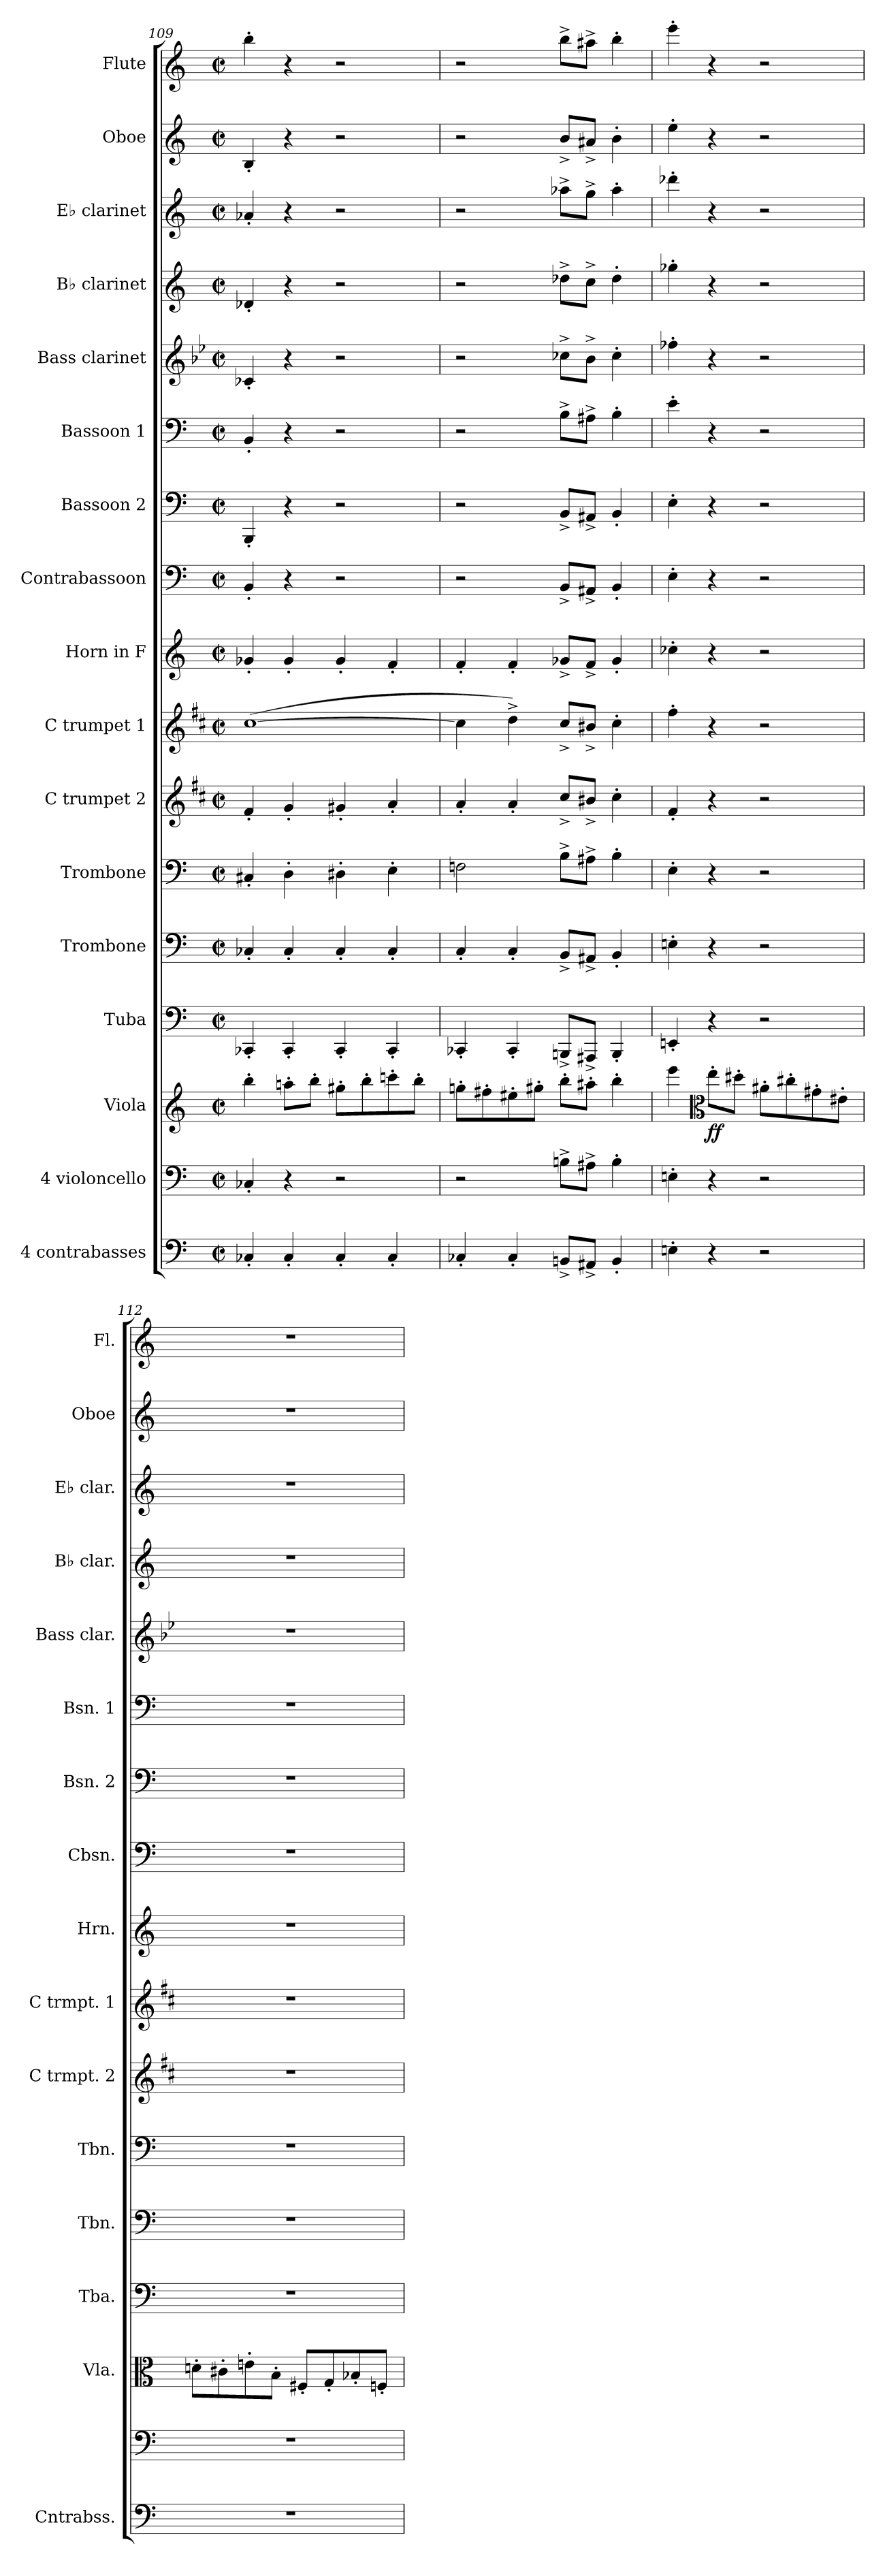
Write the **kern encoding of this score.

**kern	**kern	**kern	**dynam	**kern	**kern	**kern	**kern	**kern	**kern	**kern	**kern	**kern	**kern	**kern	**kern	**kern	**kern
*part17	*part16	*part15	*part15	*part14	*part13	*part12	*part11	*part10	*part9	*part8	*part7	*part6	*part5	*part4	*part3	*part2	*part1
*staff17	*staff16	*staff15	*staff15	*staff14	*staff13	*staff12	*staff11	*staff10	*staff9	*staff8	*staff7	*staff6	*staff5	*staff4	*staff3	*staff2	*staff1
*I"4 contrabasses	*I"4 violoncello	*I"Viola	*	*I"Tuba	*I"Trombone	*I"Trombone	*I"C trumpet 2	*I"C trumpet 1	*I"Horn in F	*I"Contrabassoon	*I"Bassoon 2	*I"Bassoon 1	*I"Bass clarinet	*I"B♭ clarinet	*I"E♭ clarinet	*I"Oboe	*I"Flute
*I'Cntrabss.	*	*I'Vla.	*	*I'Tba.	*I'Tbn.	*I'Tbn.	*I'C trmpt. 2	*I'C trmpt. 1	*I'Hrn.	*I'Cbsn.	*I'Bsn. 2	*I'Bsn. 1	*I'Bass clar.	*I'B♭ clar.	*I'E♭ clar.	*I'Oboe	*I'Fl.
*clefF4	*clefF4	*clefG2	*	*clefF4	*clefF4	*clefF4	*clefG2	*clefG2	*clefG2	*clefF4	*clefF4	*clefF4	*clefG2	*clefG2	*clefG2	*clefG2	*clefG2
*ITrd7c12	*	*	*	*	*	*	*ITrd1c2	*ITrd1c2	*ITrd4c7	*ITrd7c12	*	*	*ITrd8c14	*ITrd1c2	*ITrd-2c-3	*	*
*k[]	*k[]	*k[]	*	*k[]	*k[]	*k[]	*k[]	*k[]	*k[b-]	*k[]	*k[]	*k[]	*k[b-e-]	*k[b-e-]	*k[b-e-a-]	*k[]	*k[]
*M2/2	*M2/2	*M2/2	*	*M2/2	*M2/2	*M2/2	*M2/2	*M2/2	*M2/2	*M2/2	*M2/2	*M2/2	*M2/2	*M2/2	*M2/2	*M2/2	*M2/2
*met(c|)	*met(c|)	*met(c|)	*	*met(c|)	*met(c|)	*met(c|)	*met(c|)	*met(c|)	*met(c|)	*met(c|)	*met(c|)	*met(c|)	*met(c|)	*met(c|)	*met(c|)	*met(c|)	*met(c|)
=109	=109	=109	=109	=109	=109	=109	=109	=109	=109	=109	=109	=109	=109	=109	=109	=109	=109
4CC-X'/	4C-X'/	4bb'\	.	4CC-X'/	4C-X'/	4C#X'/	4e'/	(>[1b	4c-X'/	4BBB'/	4BBB'/	4BB'/	4C-X'/	4c-X'/	4cc-X'/	4B'/	4bb'\
4CC-'/	4r	8aan'\L	.	4CC-'/	4C-'/	4D'\	4f'/	.	4c-'/	4r	4r	4r	4r	4r	4r	4r	4r
.	.	8bb'\J	.	.	.	.	.	.	.	.	.	.	.	.	.	.	.
4CC-'/	2r	8gg#X'\L	.	4CC-'/	4C-'/	4D#X'\	4f#X'/	.	4c-'/	2r	2r	2r	2r	2r	2r	2r	2r
.	.	8bb'\	.	.	.	.	.	.	.	.	.	.	.	.	.	.	.
4CC-'/	.	8cccn'\	.	4CC-'/	4C-'/	4E'\	4g'/	.	4B-'/	.	.	.	.	.	.	.	.
.	.	8bb'\J	.	.	.	.	.	.	.	.	.	.	.	.	.	.	.
=110	=110	=110	=110	=110	=110	=110	=110	=110	=110	=110	=110	=110	=110	=110	=110	=110	=110
4CC-X'/	2r	8ggn'\L	.	4CC-X'/	4C'/	2Fn\	4g'/	4b\]	4B-'/	2r	2r	2r	2r	2r	2r	2r	2r
.	.	8ff#X'\	.	.	.	.	.	.	.	.	.	.	.	.	.	.	.
4CC-'/	.	8ee#X'\	.	4CC-'/	4C'/	.	4g'/	4cc^\)	4B-'/	.	.	.	.	.	.	.	.
.	.	8gg#X'\J	.	.	.	.	.	.	.	.	.	.	.	.	.	.	.
8BBBn^/L	8Bn^\L	8bb'\L	.	8BBBn^/L	8BB^/L	8B^\L	8b^/L	8b^/L	8c-X^/L	8BBB^/L	8BB^/L	8B^\L	8c-X^\L	8cc-X^\L	8ccc-X^\L	8b^/L	8bb^\L
8AAA#X^/J	8A#X^\J	8aa#X'\J	.	8AAA#X^/J	8AA#X^/J	8A#X^\J	8a#X^/J	8a#X^/J	8B-^/J	8AAA#X^/J	8AA#X^/J	8A#X^\J	8B-^\J	8b-^\J	8bb-^\J	8a#X^/J	8aa#X^\J
4BBB'/	4B'\	4bb'\	.	4BBB'/	4BB'/	4B'\	4b'\	4b'\	4c-'/	4BBB'/	4BB'/	4B'\	4c-'\	4cc-'\	4ccc-'\	4b'\	4bb'\
=111	=111	=111	=111	=111	=111	=111	=111	=111	=111	=111	=111	=111	=111	=111	=111	=111	=111
4EEn'\	4En'\	4eee\	.	4EEn'/	4En'\	4E'\	4e'/	4ee'\	4f-X'\	4EE'\	4E'\	4e'\	4f-X'\	4ff-X'\	4fff-X'\	4ee'\	4eee'\
*	*	*clefC3	*	*	*	*	*	*	*	*	*	*	*	*	*	*	*
!	!	!	!LO:DY:b	!	!	!	!	!	!	!	!	!	!	!	!	!	!
4r	4r	8ee'\L	ff	4r	4r	4r	4r	4r	4r	4r	4r	4r	4r	4r	4r	4r	4r
.	.	8dd#X'\J	.	.	.	.	.	.	.	.	.	.	.	.	.	.	.
2r	2r	8a#X'\L	.	2r	2r	2r	2r	2r	2r	2r	2r	2r	2r	2r	2r	2r	2r
.	.	8cc#X'\	.	.	.	.	.	.	.	.	.	.	.	.	.	.	.
.	.	8g#X'\	.	.	.	.	.	.	.	.	.	.	.	.	.	.	.
.	.	8e#X'\J	.	.	.	.	.	.	.	.	.	.	.	.	.	.	.
!!LO:PB:g=z
=112	=112	=112	=112	=112	=112	=112	=112	=112	=112	=112	=112	=112	=112	=112	=112	=112	=112
1r	1r	8dn'\L	.	1r	1r	1r	1r	1r	1r	1r	1r	1r	1r	1r	1r	1r	1r
.	.	8c#X'\	.	.	.	.	.	.	.	.	.	.	.	.	.	.	.
.	.	8en'\	.	.	.	.	.	.	.	.	.	.	.	.	.	.	.
.	.	8B'\J	.	.	.	.	.	.	.	.	.	.	.	.	.	.	.
.	.	8F#X'/L	.	.	.	.	.	.	.	.	.	.	.	.	.	.	.
.	.	8G'/	.	.	.	.	.	.	.	.	.	.	.	.	.	.	.
.	.	8B-X'/	.	.	.	.	.	.	.	.	.	.	.	.	.	.	.
.	.	8Fn'/J	.	.	.	.	.	.	.	.	.	.	.	.	.	.	.
=	=	=	=	=	=	=	=	=	=	=	=	=	=	=	=	=	=
*-	*-	*-	*-	*-	*-	*-	*-	*-	*-	*-	*-	*-	*-	*-	*-	*-	*-
